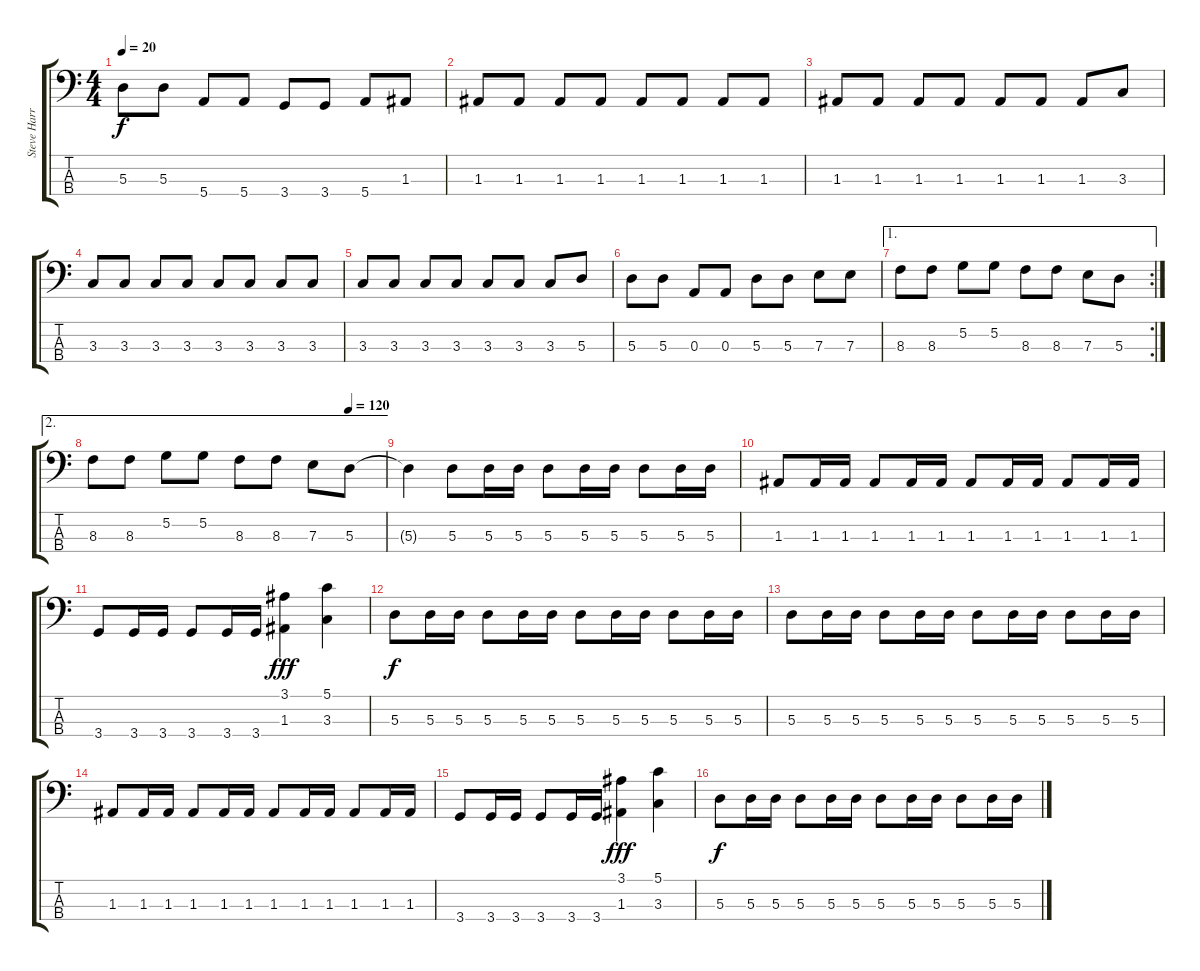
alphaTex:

\track ("Steve Harris" "Steve Harr") {instrument electricbasspick}
\staff {score tabs}
\tuning (G2 D2 A1 E1) {hide}
\ts (4 4)
\tempo 20
\clef f4
\ks c
5.3.8{dy f} 5.3.8 5.4.8 5.4.8 3.4.8 3.4.8 5.4.8 1.3.8 |
1.3.8 1.3.8 1.3.8 1.3.8 1.3.8 1.3.8 1.3.8 1.3.8 |
1.3.8 1.3.8 1.3.8 1.3.8 1.3.8 1.3.8 1.3.8 3.3.8 |
3.3.8 3.3.8 3.3.8 3.3.8 3.3.8 3.3.8 3.3.8 3.3.8 |
3.3.8 3.3.8 3.3.8 3.3.8 3.3.8 3.3.8 3.3.8 5.3.8 |
5.3.8 5.3.8 0.3.8 0.3.8 5.3.8 5.3.8 7.3.8 7.3.8 |
\ae 1
\rc 2
8.3.8 8.3.8 5.2.8 5.2.8 8.3.8 8.3.8 7.3.8 5.3.8 |
\ae 2
\tempo (120 0.875)
8.3.8 8.3.8 5.2.8 5.2.8 8.3.8 8.3.8 7.3.8 5.3.8 |
5.3{t}.4 5.3.8 5.3.16 5.3.16 5.3.8 5.3.16 5.3.16 5.3.8 5.3.16 5.3.16 |
1.3.8 1.3.16 1.3.16 1.3.8 1.3.16 1.3.16 1.3.8 1.3.16 1.3.16 1.3.8 1.3.16 1.3.16 |
3.4.8 3.4.16 3.4.16 3.4.8 3.4.16 3.4.16 (3.1 1.3).4{dy fff} (5.1 3.3).4 |
5.3.8{dy f} 5.3.16 5.3.16 5.3.8 5.3.16 5.3.16 5.3.8 5.3.16 5.3.16 5.3.8 5.3.16 5.3.16 |
5.3.8 5.3.16 5.3.16 5.3.8 5.3.16 5.3.16 5.3.8 5.3.16 5.3.16 5.3.8 5.3.16 5.3.16 |
1.3.8 1.3.16 1.3.16 1.3.8 1.3.16 1.3.16 1.3.8 1.3.16 1.3.16 1.3.8 1.3.16 1.3.16 |
3.4.8 3.4.16 3.4.16 3.4.8 3.4.16 3.4.16 (3.1 1.3).4{dy fff} (5.1 3.3).4 |
5.3.8{dy f} 5.3.16 5.3.16 5.3.8 5.3.16 5.3.16 5.3.8 5.3.16 5.3.16 5.3.8 5.3.16 5.3.16
